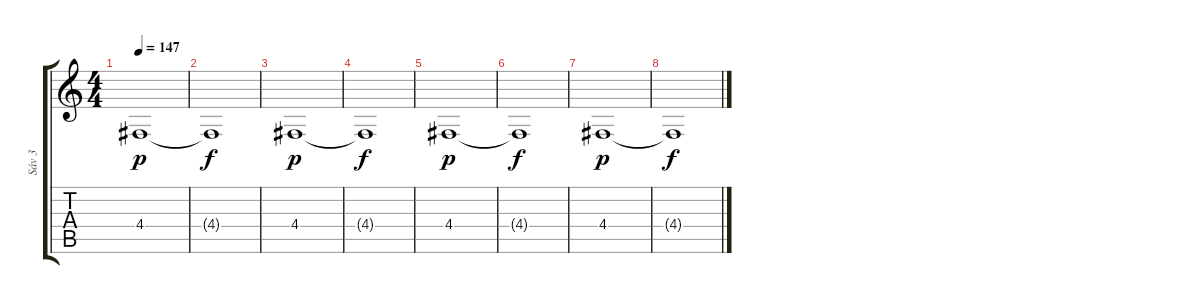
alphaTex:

\track ("Sáv 3" "Sáv 3") {instrument pad2warm}
\staff {score tabs}
\tuning (E4 B3 G3 D3 A2 E2) {hide}
\ts (4 4)
\tempo 147
\clef g2
\ks c
4.4.1{dy p} |
4.4{t}.1{dy f} |
4.4.1{dy p} |
4.4{t}.1{dy f} |
4.4.1{dy p} |
4.4{t}.1{dy f} |
4.4.1{dy p} |
4.4{t}.1{dy f}
